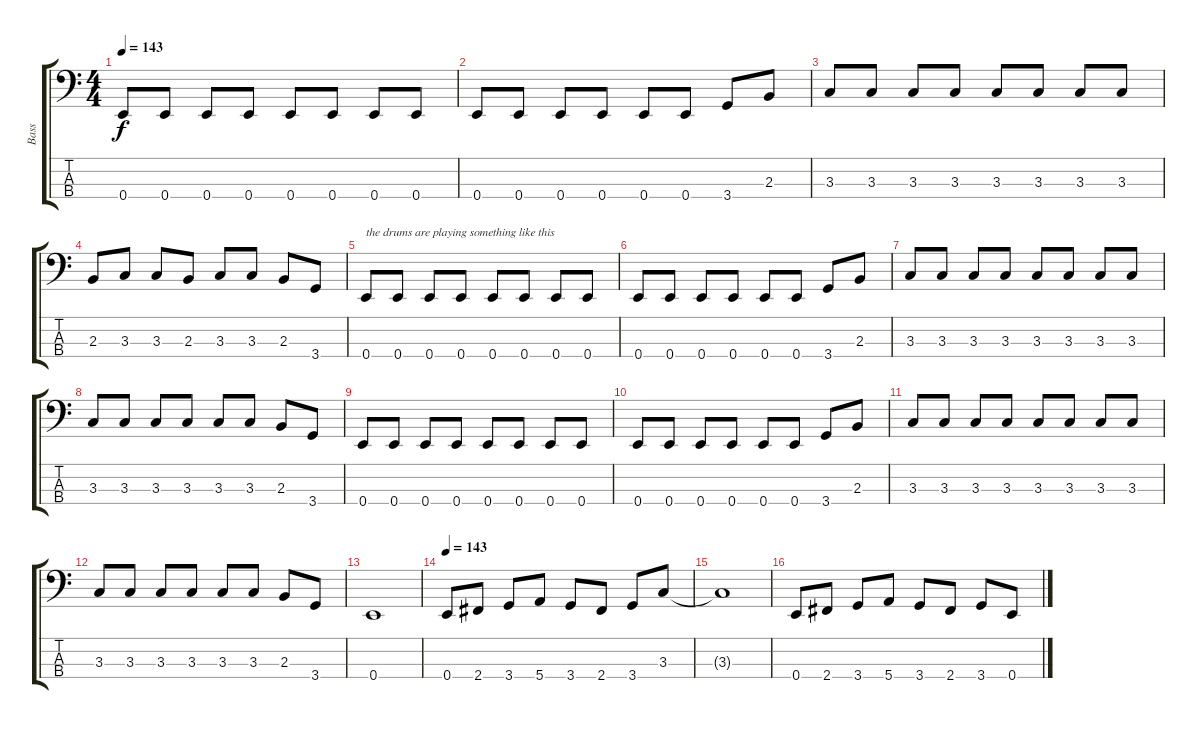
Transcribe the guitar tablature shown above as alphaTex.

\track ("Bass" "Bass") {instrument electricbassfinger}
\staff {score tabs}
\tuning (G2 D2 A1 E1) {hide}
\ts (4 4)
\tempo 143
\clef f4
\ks c
0.4.8{dy f} 0.4.8 0.4.8 0.4.8 0.4.8 0.4.8 0.4.8 0.4.8 |
0.4.8 0.4.8 0.4.8 0.4.8 0.4.8 0.4.8 3.4.8 2.3.8 |
3.3.8 3.3.8 3.3.8 3.3.8 3.3.8 3.3.8 3.3.8 3.3.8 |
2.3.8 3.3.8 3.3.8 2.3.8 3.3.8 3.3.8 2.3.8 3.4.8 |
0.4.8{txt "the drums are playing something like this"} 0.4.8 0.4.8 0.4.8 0.4.8 0.4.8 0.4.8 0.4.8 |
0.4.8 0.4.8 0.4.8 0.4.8 0.4.8 0.4.8 3.4.8 2.3.8 |
3.3.8 3.3.8 3.3.8 3.3.8 3.3.8 3.3.8 3.3.8 3.3.8 |
3.3.8 3.3.8 3.3.8 3.3.8 3.3.8 3.3.8 2.3.8 3.4.8 |
0.4.8 0.4.8 0.4.8 0.4.8 0.4.8 0.4.8 0.4.8 0.4.8 |
0.4.8 0.4.8 0.4.8 0.4.8 0.4.8 0.4.8 3.4.8 2.3.8 |
3.3.8 3.3.8 3.3.8 3.3.8 3.3.8 3.3.8 3.3.8 3.3.8 |
3.3.8 3.3.8 3.3.8 3.3.8 3.3.8 3.3.8 2.3.8 3.4.8 |
0.4.1 |
\tempo 143
0.4.8 2.4.8 3.4.8 5.4.8 3.4.8 2.4.8 3.4.8 3.3.8 |
3.3{t}.1 |
0.4.8 2.4.8 3.4.8 5.4.8 3.4.8 2.4.8 3.4.8 0.4.8
